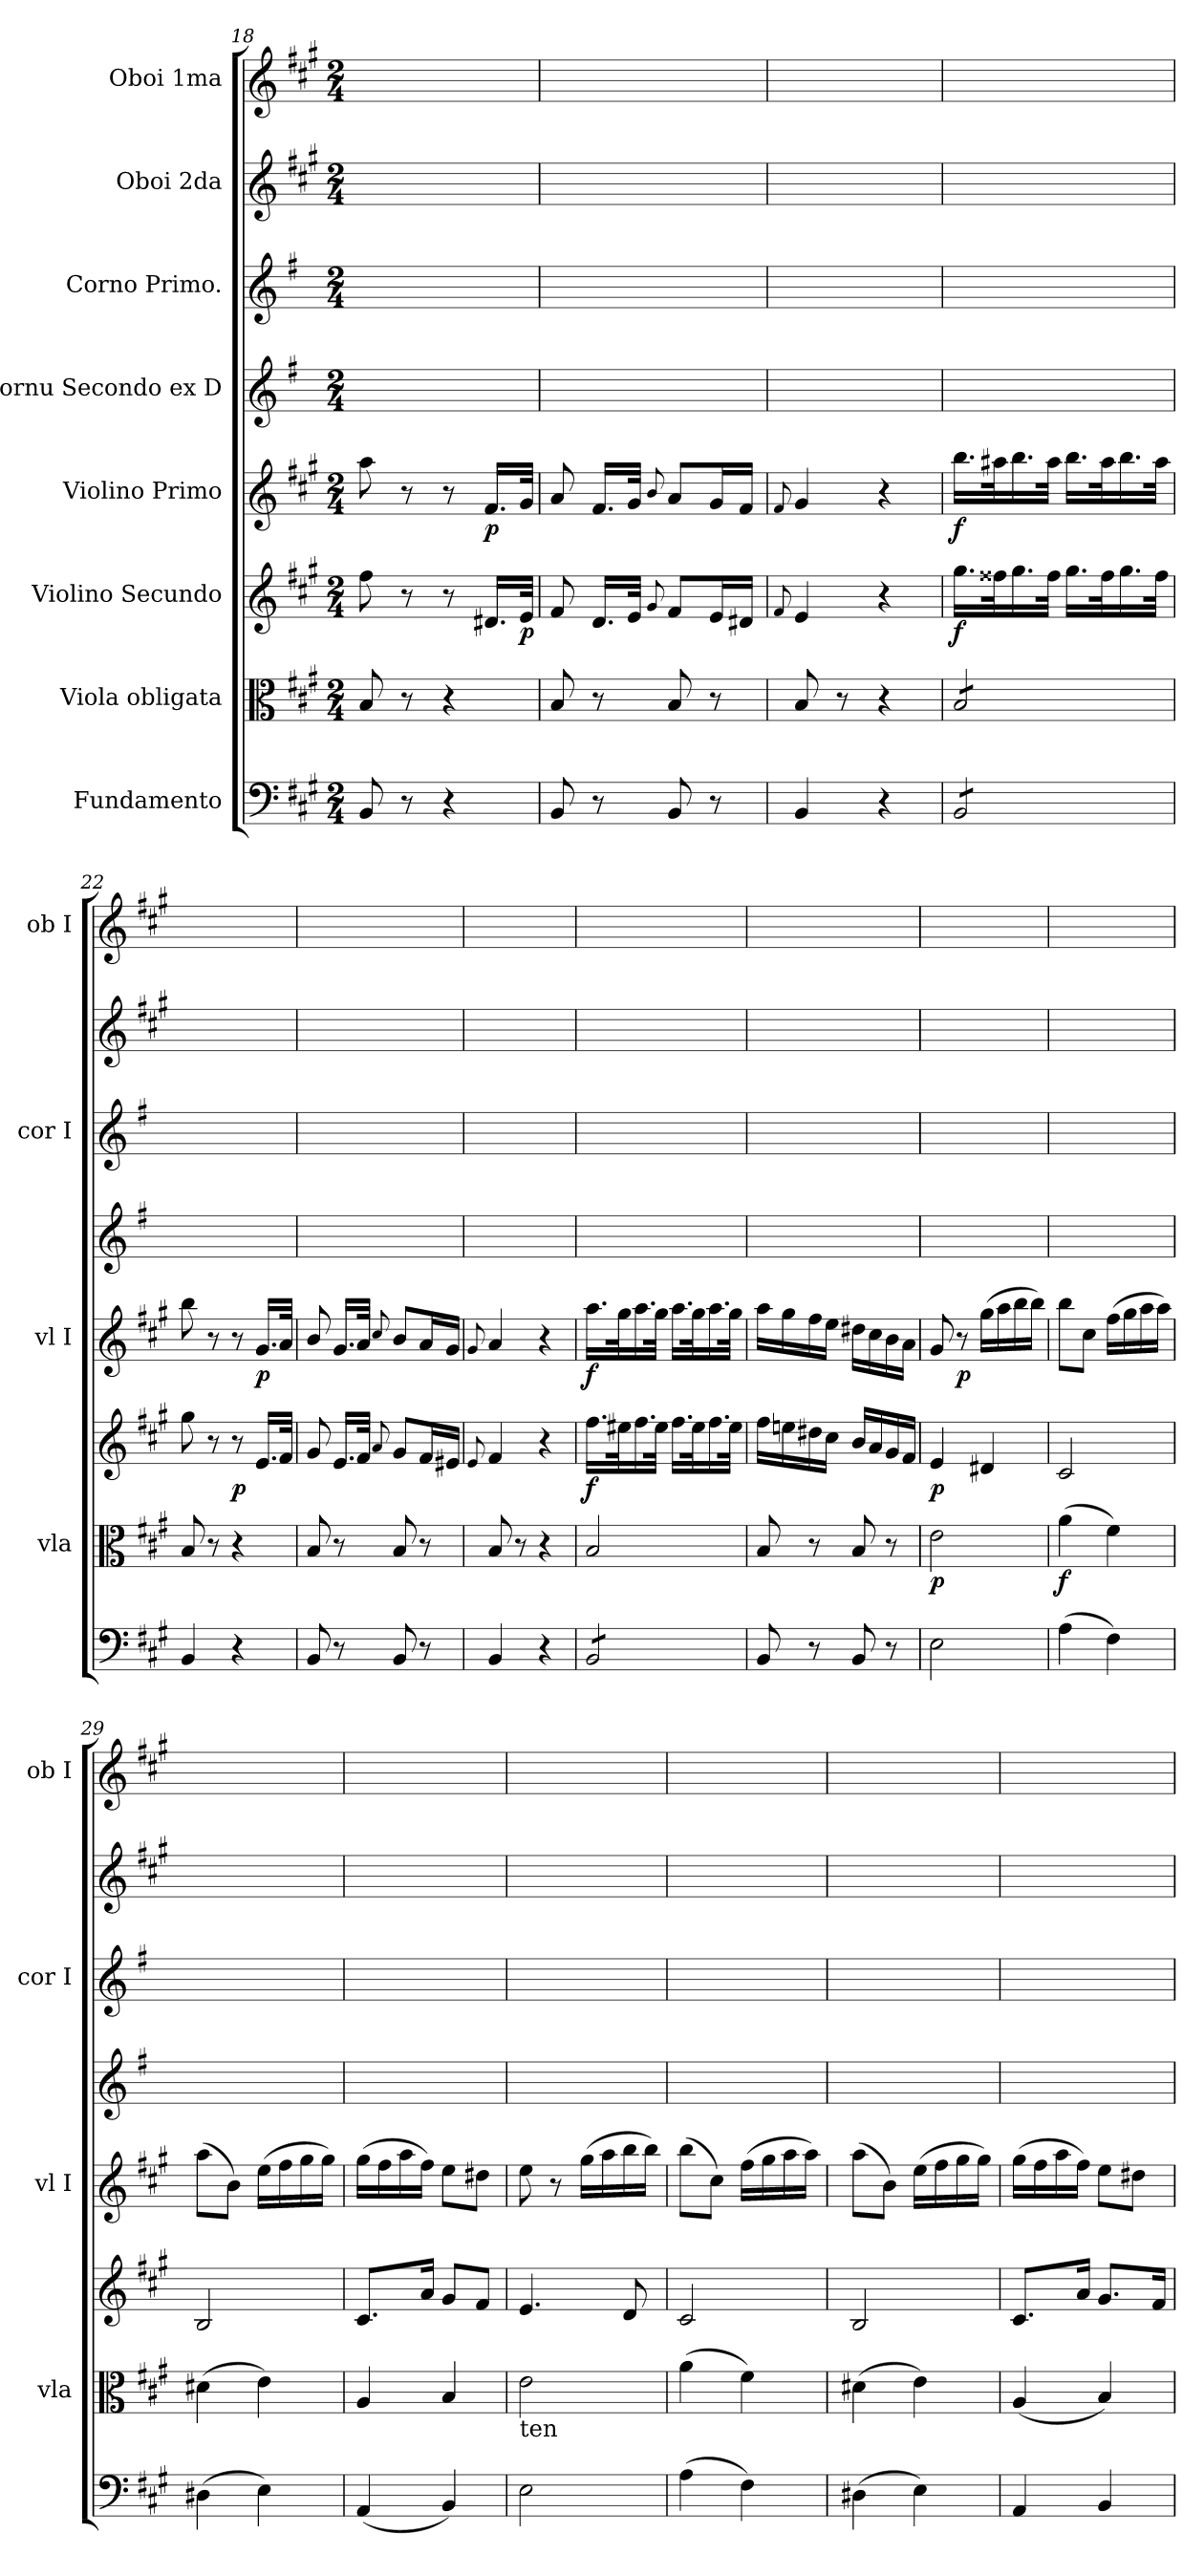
**kern	**dynam	**kern	**dynam	**kern	**dynam	**kern	**dynam	**kern	**kern	**kern	**kern
*part8	*part8	*part7	*part7	*part6	*part6	*part5	*part5	*part4	*part3	*part2	*part1
*staff8	*staff8	*staff7	*staff7	*staff6	*staff6	*staff5	*staff5	*staff4	*staff3	*staff2	*staff1
*I"Fundamento	*	*I"Viola obligata	*	*I"Violino Secundo	*	*I"Violino Primo	*	*I"Cornu Secondo ex D	*I"Corno Primo.	*I"Oboi 2da	*I"Oboi 1ma
*	*	*I'vla	*	*	*	*I'vl I	*	*	*I'cor I	*	*I'ob I
*clefF4	*	*clefC3	*	*clefG2	*	*clefG2	*	*clefG2	*clefG2	*clefG2	*clefG2
*	*	*	*	*	*	*	*	*ITrd6c10	*ITrd6c10	*	*
*k[f#c#g#]	*	*k[f#c#g#]	*	*k[f#c#g#]	*	*k[f#c#g#]	*	*k[f#c#g#]	*k[f#c#g#]	*k[f#c#g#]	*k[f#c#g#]
*M2/4	*	*M2/4	*	*M2/4	*	*M2/4	*	*M2/4	*M2/4	*M2/4	*M2/4
=18	=18	=18	=18	=18	=18	=18	=18	=18	=18	=18	=18
8BB/	.	8B/	.	8ff#\	.	8aa\	.	2ryy	2ryy	2ryy	2ryy
8r	.	8r	.	8r	.	8r	.	.	.	.	.
4r	.	4r	.	8r	.	8r	.	.	.	.	.
.	.	.	.	16.d#X/LL	.	16.f#/LL	p	.	.	.	.
.	.	.	.	32e/JJk	p	32g#/JJk	.	.	.	.	.
=19	=19	=19	=19	=19	=19	=19	=19	=19	=19	=19	=19
8BB/	pn	8B/	pn	8f#/	.	8a/	.	2ryy	2ryy	2ryy	2ryy
8r	.	8r	.	16.d/LL	.	16.f#/LL	.	.	.	.	.
.	.	.	.	32e/JJk	.	32g#/JJk	.	.	.	.	.
.	.	.	.	8qqg#/	.	8qqb/	.	.	.	.	.
8BB/	.	8B/	.	8f#/L	.	8a/L	.	.	.	.	.
8r	.	8r	.	16e/L	.	16g#/L	.	.	.	.	.
.	.	.	.	16d#X/JJ	.	16f#/JJ	.	.	.	.	.
=20	=20	=20	=20	=20	=20	=20	=20	=20	=20	=20	=20
.	.	.	.	8qqf#/	.	8qqf#/	.	.	.	.	.
4BB/	.	8B/	.	4e/	.	4g#/	.	2ryy	2ryy	2ryy	2ryy
.	.	8r	.	.	.	.	.	.	.	.	.
4r	.	4r	.	4r	.	4r	.	.	.	.	.
=21	=21	=21	=21	=21	=21	=21	=21	=21	=21	=21	=21
*tremolo	*	*	*	*	*	*	*	*	*	*	*
*	*	*tremolo	*	*	*	*	*	*	*	*	*
8BB/L	for	8B/L	for	16.gg#\LL	f	16.bb\LL	f	2ryy	2ryy	2ryy	2ryy
.	.	.	.	32ff##X\K	.	32aa#X\K	.	.	.	.	.
8BB/	.	8B/	.	16.gg#\	.	16.bb\	.	.	.	.	.
.	.	.	.	32ff##\JJk	.	32aa#\JJk	.	.	.	.	.
8BB/	.	8B/	.	16.gg#\LL	.	16.bb\LL	.	.	.	.	.
.	.	.	.	32ff##\K	.	32aa#\K	.	.	.	.	.
8BB/J	.	8B/J	.	16.gg#\	.	16.bb\	.	.	.	.	.
*	*	*Xtremolo	*	*	*	*	*	*	*	*	*
*Xtremolo	*	*	*	*	*	*	*	*	*	*	*
.	.	.	.	32ff##\JJk	.	32aa#\JJk	.	.	.	.	.
=22	=22	=22	=22	=22	=22	=22	=22	=22	=22	=22	=22
4BB/	.	8B/	.	8gg#\	.	8bb\	.	2ryy	2ryy	2ryy	2ryy
.	.	8r	.	8r	.	8r	.	.	.	.	.
4r	.	4r	.	8r	p	8r	.	.	.	.	.
.	.	.	.	16.e/LL	.	16.g#/LL	p	.	.	.	.
.	.	.	.	32f#/JJk	.	32a/JJk	.	.	.	.	.
=23	=23	=23	=23	=23	=23	=23	=23	=23	=23	=23	=23
8BB/	.	8B/	pn	8g#/	.	8b/	.	2ryy	2ryy	2ryy	2ryy
8r	.	8r	.	16.e/LL	.	16.g#/LL	.	.	.	.	.
.	.	.	.	32f#/JJk	.	32a/JJk	.	.	.	.	.
.	.	.	.	8qqa/	.	8qqcc#/	.	.	.	.	.
8BB/	.	8B/	.	8g#/L	.	8b/L	.	.	.	.	.
8r	.	8r	.	16f#/L	.	16a/L	.	.	.	.	.
.	.	.	.	16e#X/JJ	.	16g#/JJ	.	.	.	.	.
=24	=24	=24	=24	=24	=24	=24	=24	=24	=24	=24	=24
.	.	.	.	8qqe/	.	8qqg#/	.	.	.	.	.
4BB/	.	8B/	.	4f#/	.	4a/	.	2ryy	2ryy	2ryy	2ryy
.	.	8r	.	.	.	.	.	.	.	.	.
4r	.	4r	.	4r	.	4r	.	.	.	.	.
=25	=25	=25	=25	=25	=25	=25	=25	=25	=25	=25	=25
*tremolo	*	*	*	*	*	*	*	*	*	*	*
8BB/L	for	2B/	for	16.ff#\LL	f	16.aa\LL	f	2ryy	2ryy	2ryy	2ryy
.	.	.	.	32ee#X\K	.	32gg#\K	.	.	.	.	.
8BB/	.	.	.	16.ff#\	.	16.aa\	.	.	.	.	.
.	.	.	.	32ee#\JJk	.	32gg#\JJk	.	.	.	.	.
8BB/	.	.	.	16.ff#\LL	.	16.aa\LL	.	.	.	.	.
.	.	.	.	32ee#\K	.	32gg#\K	.	.	.	.	.
8BB/J	.	.	.	16.ff#\	.	16.aa\	.	.	.	.	.
*Xtremolo	*	*	*	*	*	*	*	*	*	*	*
.	.	.	.	32ee#\JJk	.	32gg#\JJk	.	.	.	.	.
=26	=26	=26	=26	=26	=26	=26	=26	=26	=26	=26	=26
8BB/	.	8B/	.	16ff#\LL	.	16aa\LL	.	2ryy	2ryy	2ryy	2ryy
.	.	.	.	16een\	.	16gg#\	.	.	.	.	.
8r	.	8r	.	16dd#X\	.	16ff#\	.	.	.	.	.
.	.	.	.	16cc#\JJ	.	16ee\JJ	.	.	.	.	.
8BB/	.	8B/	.	16b/LL	.	16dd#X\LL	.	.	.	.	.
.	.	.	.	16a/	.	16cc#\	.	.	.	.	.
8r	.	8r	.	16g#/	.	16b\	.	.	.	.	.
.	.	.	.	16f#/JJ	.	16a\JJ	.	.	.	.	.
=27	=27	=27	=27	=27	=27	=27	=27	=27	=27	=27	=27
2E\	pn	2e\	p	4e/	p	8g#/	.	2ryy	2ryy	2ryy	2ryy
.	.	.	.	.	.	8r	p	.	.	.	.
.	.	.	.	4d#X/	.	(16gg#\LL	.	.	.	.	.
.	.	.	.	.	.	16aa\	.	.	.	.	.
.	.	.	.	.	.	16bb\	.	.	.	.	.
.	.	.	.	.	.	16bb\JJ)	.	.	.	.	.
=28	=28	=28	=28	=28	=28	=28	=28	=28	=28	=28	=28
(4A\	.	(4a\	f	2c#/	.	8bb\L	.	2ryy	2ryy	2ryy	2ryy
.	.	.	.	.	.	8cc#\J	.	.	.	.	.
4F#\)	.	4f#\)	.	.	.	(16ff#\LL	.	.	.	.	.
.	.	.	.	.	.	16gg#\	.	.	.	.	.
.	.	.	.	.	.	16aa\	.	.	.	.	.
.	.	.	.	.	.	16aa\JJ)	.	.	.	.	.
=29	=29	=29	=29	=29	=29	=29	=29	=29	=29	=29	=29
(4D#X\	.	(4d#X\	.	2B/	.	(8aa\L	.	2ryy	2ryy	2ryy	2ryy
.	.	.	.	.	.	8b\J)	.	.	.	.	.
4E\)	.	4e\)	.	.	.	(16ee\LL	.	.	.	.	.
.	.	.	.	.	.	16ff#\	.	.	.	.	.
.	.	.	.	.	.	16gg#\	.	.	.	.	.
.	.	.	.	.	.	16gg#\JJ)	.	.	.	.	.
=30	=30	=30	=30	=30	=30	=30	=30	=30	=30	=30	=30
(4AA/	.	4A/	.	8.c#/L	.	(16gg#\LL	.	2ryy	2ryy	2ryy	2ryy
.	.	.	.	.	.	16ff#\	.	.	.	.	.
.	.	.	.	.	.	16aa\	.	.	.	.	.
.	.	.	.	16a/Jk	.	16ff#\JJ)	.	.	.	.	.
4BB/)	.	4B/	.	8g#/L	.	8ee\L	.	.	.	.	.
.	.	.	.	8f#/J	.	8dd#X\J	.	.	.	.	.
=31	=31	=31	=31	=31	=31	=31	=31	=31	=31	=31	=31
!	!	!LO:TX:b:t=ten	!	!	!	!	!	!	!	!	!
2E\	.	2e\	.	4.e/	.	8ee\	.	2ryy	2ryy	2ryy	2ryy
.	.	.	.	.	.	8r	.	.	.	.	.
.	.	.	.	.	.	(16gg#\LL	.	.	.	.	.
.	.	.	.	.	.	16aa\	.	.	.	.	.
.	.	.	.	8d/	.	16bb\	.	.	.	.	.
.	.	.	.	.	.	16bb\JJ)	.	.	.	.	.
=32	=32	=32	=32	=32	=32	=32	=32	=32	=32	=32	=32
(4A\	.	(4a\	.	2c#/	.	(8bb\L	.	2ryy	2ryy	2ryy	2ryy
.	.	.	.	.	.	8cc#\J)	.	.	.	.	.
4F#\)	.	4f#\)	.	.	.	(16ff#\LL	.	.	.	.	.
.	.	.	.	.	.	16gg#\	.	.	.	.	.
.	.	.	.	.	.	16aa\	.	.	.	.	.
.	.	.	.	.	.	16aa\JJ)	.	.	.	.	.
=33	=33	=33	=33	=33	=33	=33	=33	=33	=33	=33	=33
(4D#X\	.	(4d#X\	.	2B/	.	(8aa\L	.	2ryy	2ryy	2ryy	2ryy
.	.	.	.	.	.	8b\J)	.	.	.	.	.
4E\)	.	4e\)	.	.	.	(16ee\LL	.	.	.	.	.
.	.	.	.	.	.	16ff#\	.	.	.	.	.
.	.	.	.	.	.	16gg#\	.	.	.	.	.
.	.	.	.	.	.	16gg#\JJ)	.	.	.	.	.
=34	=34	=34	=34	=34	=34	=34	=34	=34	=34	=34	=34
4AA/	.	(4A/	.	8.c#/L	.	(16gg#\LL	.	2ryy	2ryy	2ryy	2ryy
.	.	.	.	.	.	16ff#\	.	.	.	.	.
.	.	.	.	.	.	16aa\	.	.	.	.	.
.	.	.	.	16a/Jk	.	16ff#\JJ)	.	.	.	.	.
4BB/	.	4B/)	.	8.g#/L	.	8ee\L	.	.	.	.	.
.	.	.	.	.	.	8dd#X\J	.	.	.	.	.
.	.	.	.	16f#/Jk	.	.	.	.	.	.	.
=	=	=	=	=	=	=	=	=	=	=	=
*-	*-	*-	*-	*-	*-	*-	*-	*-	*-	*-	*-
